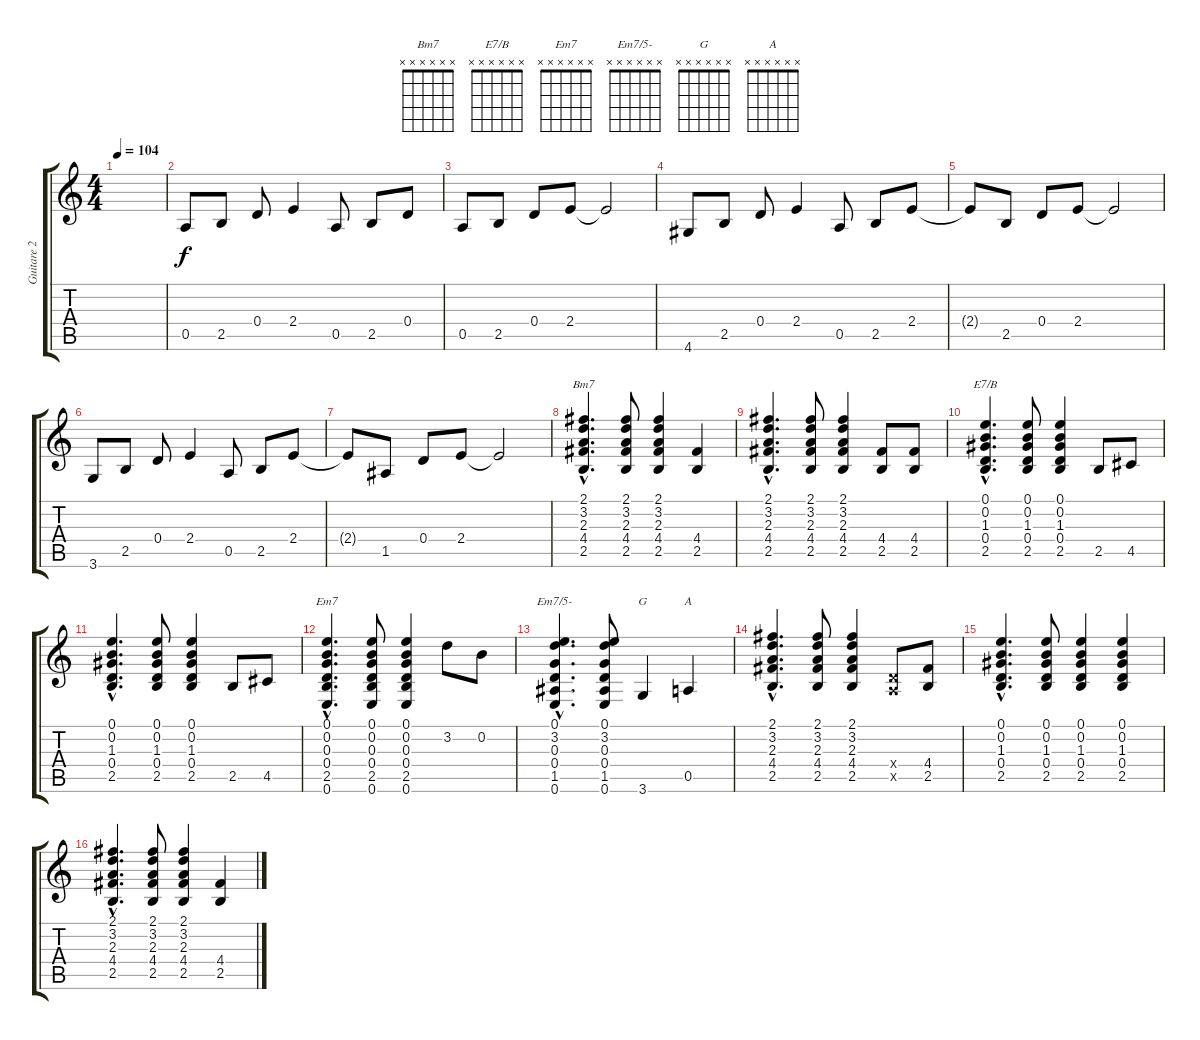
\track ("Guitare 2" "Guitare 2") {instrument acousticguitarsteel}
\staff {score tabs}
\tuning (E4 B3 G3 D3 A2 E2) {hide}
\chord ("Bm7" x x x x x x) {firstfret 0}
\chord ("E7/B" x x x x x x) {firstfret 0}
\chord ("Em7" x x x x x x) {firstfret 0}
\chord ("Em7/5-" x x x x x x) {firstfret 0}
\chord ("G" x x x x x x) {firstfret 0}
\chord ("A" x x x x x x) {firstfret 0}
\ts (4 4)
\tempo 104
\clef g2
\ks c
|
0.5.8 2.5.8 0.4.8 2.4.4 0.5.8 2.5.8 0.4.8 |
0.5.8 2.5.8 0.4.8 2.4.8 2.4{t}.2 |
4.6.8 2.5.8 0.4.8 2.4.4 0.5.8 2.5.8 2.4.8 |
2.4{t}.8 2.5.8 0.4.8 2.4.8 2.4{t}.2 |
3.6.8 2.5.8 0.4.8 2.4.4 0.5.8 2.5.8 2.4.8 |
2.4{t}.8 1.5.8 0.4.8 2.4.8 2.4{t}.2 |
(2.1{hac} 3.2{hac} 2.3{hac} 4.4{hac} 2.5{hac}).4{d ch "Bm7"} (2.1 3.2 2.3 4.4 2.5).8 (2.1 3.2 2.3 4.4 2.5).4 (4.4 2.5).4 |
(2.1{hac} 3.2{hac} 2.3{hac} 4.4{hac} 2.5{hac}).4{d} (2.1 3.2 2.3 4.4 2.5).8 (2.1 3.2 2.3 4.4 2.5).4 (4.4 2.5).8 (4.4 2.5).8 |
(0.1{hac} 0.2{hac} 1.3{hac} 0.4{hac} 2.5{hac}).4{d ch "E7/B"} (0.1 0.2 1.3 0.4 2.5).8 (0.1 0.2 1.3 0.4 2.5).4 2.5.8 4.5.8 |
(0.1{hac} 0.2{hac} 1.3{hac} 0.4{hac} 2.5{hac}).4{d} (0.1 0.2 1.3 0.4 2.5).8 (0.1 0.2 1.3 0.4 2.5).4 2.5.8 4.5.8 |
(0.1{hac} 0.2{hac} 0.3{hac} 0.4{hac} 2.5{hac} 0.6{hac}).4{d ch "Em7"} (0.1 0.2 0.3 0.4 2.5 0.6).8 (0.1 0.2 0.3 0.4 2.5 0.6).4 3.2.8 0.2.8 |
(0.1{hac} 3.2{hac} 0.3{hac} 0.4{hac} 1.5{hac} 0.6{hac}).4{d ch "Em7/5-"} (0.1 3.2 0.3 0.4 1.5 0.6).8 3.6.4{ch "G"} 0.5.4{ch "A"} |
(2.1{hac} 3.2{hac} 2.3{hac} 4.4{hac} 2.5{hac}).4{d} (2.1 3.2 2.3 4.4 2.5).8 (2.1 3.2 2.3 4.4 2.5).4 (0.4{x} 0.5{x}).8 (4.4 2.5).8 |
(0.1{hac} 0.2{hac} 1.3{hac} 0.4{hac} 2.5{hac}).4{d} (0.1 0.2 1.3 0.4 2.5).8 (0.1 0.2 1.3 0.4 2.5).4 (0.1 0.2 1.3 0.4 2.5).4 |
(2.1{hac} 3.2{hac} 2.3{hac} 4.4{hac} 2.5{hac}).4{d} (2.1 3.2 2.3 4.4 2.5).8 (2.1 3.2 2.3 4.4 2.5).4 (4.4 2.5).4
